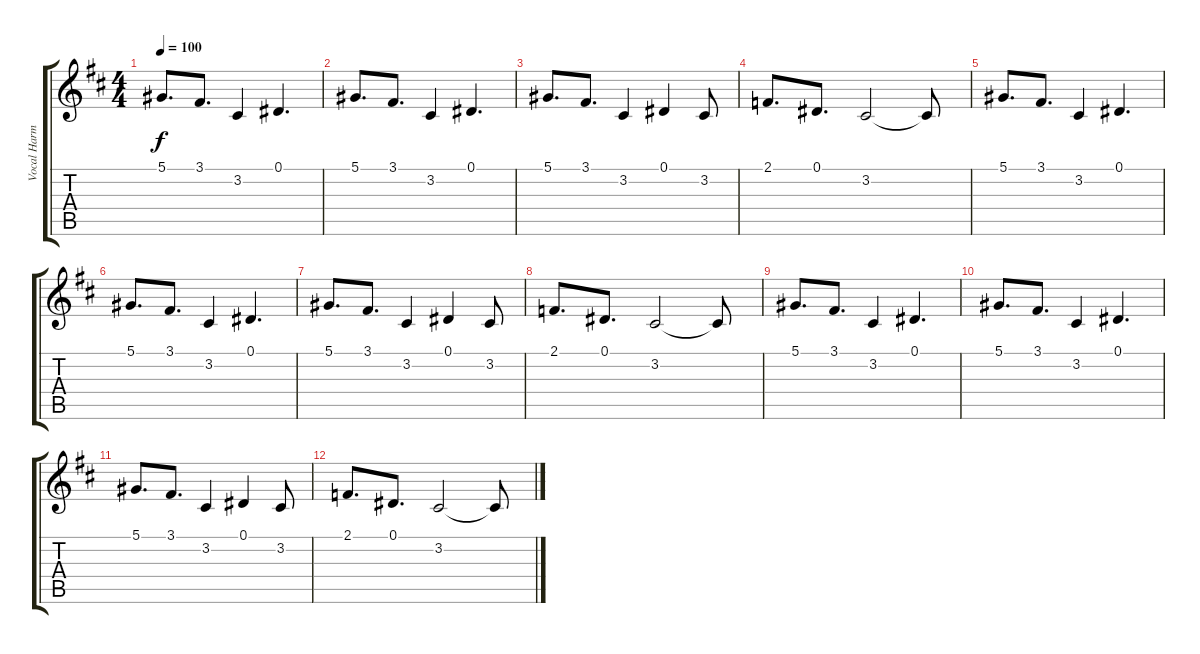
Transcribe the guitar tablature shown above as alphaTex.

\track ("Vocal Harmony" "Vocal Harm") {instrument violin}
\staff {score tabs}
\tuning (Eb4 Bb3 Gb3 Db3 Ab2 Eb2) {hide}
\ts (4 4)
\tempo 100
\clef g2
\ks d
5.1.8{d dy f} 3.1.8{d} 3.2.4 0.1.4{d} |
5.1.8{d} 3.1.8{d} 3.2.4 0.1.4{d} |
5.1.8{d} 3.1.8{d} 3.2.4 0.1.4 3.2.8 |
2.1.8{d} 0.1.8{d} 3.2.2 3.2{t}.8 |
5.1.8{d} 3.1.8{d} 3.2.4 0.1.4{d} |
5.1.8{d} 3.1.8{d} 3.2.4 0.1.4{d} |
5.1.8{d} 3.1.8{d} 3.2.4 0.1.4 3.2.8 |
2.1.8{d} 0.1.8{d} 3.2.2 3.2{t}.8 |
5.1.8{d} 3.1.8{d} 3.2.4 0.1.4{d} |
5.1.8{d} 3.1.8{d} 3.2.4 0.1.4{d} |
5.1.8{d} 3.1.8{d} 3.2.4 0.1.4 3.2.8 |
2.1.8{d} 0.1.8{d} 3.2.2 3.2{t}.8
